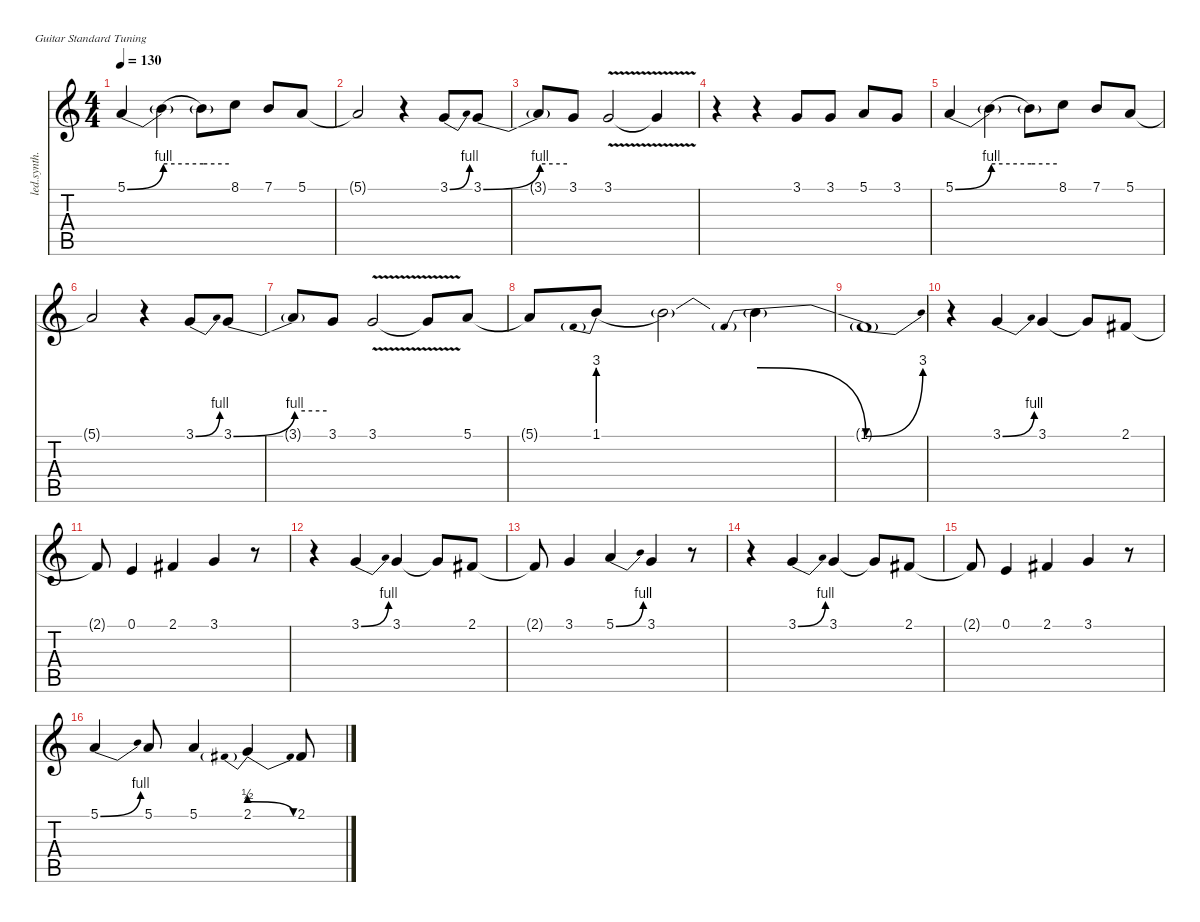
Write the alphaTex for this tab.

\defaultSystemsLayout 4
\hideDynamics
\bracketExtendMode nobrackets
\otherSystemsTrackNameOrientation horizontal
\track ("Lead Vocal" "led.synth.") {instrument lead2sawtooth}
\staff {score tabs}
\tuning (E4 B3 G3 D3 A2 E2)
\ts (4 4)
\tempo 130
\clef g2
\ks c
5.1{be (bend 0 0 60 4)}.4{dy f} 5.1{be (hold 0 4 60 4) t}.4 5.1{be (hold 0 4 60 4) t}.8 8.1.8 7.1.8 5.1.8 |
5.1{t}.2 r.4 3.1{be (bend 0 0 9.999999599999999 4)}.8 3.1{be (bend 0 0 60 4)}.8 |
3.1{be (hold 0 4 60 4) t}.8 3.1.8 3.1{v}.2 3.1{v t}.4 |
r.4 r.4 3.1.8 3.1.8 5.1.8 3.1.8 |
5.1{be (bend 0 0 60 4)}.4 5.1{be (hold 0 4 60 4) t}.4 5.1{be (hold 0 4 60 4) t}.8 8.1.8 7.1.8 5.1.8 |
5.1{t}.2 r.4 3.1{be (bend 0 0 9.999999599999999 4)}.8 3.1{be (bend 0 0 60 4)}.8 |
3.1{be (hold 0 4 60 4) t}.8 3.1.8 3.1{v}.2 3.1{v t}.8 5.1.8 |
5.1{t}.8 1.1{be (prebend 0 12 60 12)}.8 1.1{t}.2 1.1{be (prebendrelease 0 12 60 0) t}.4 |
1.1{be (bend 0 0 60 12) t}.1 |
r.4 3.1{be (bend 0 0 30 4)}.4 3.1.4 3.1{t}.8 2.1{acc #}.8 |
2.1{t acc #}.8 0.1.4 2.1{acc #}.4 3.1.4 r.8 |
r.4 3.1{be (bend 0 0 30 4)}.4 3.1.4 3.1{t}.8 2.1{acc #}.8 |
2.1{t acc #}.8 3.1.4 5.1{be (bend 0 0 30 4)}.4 3.1.4 r.8 |
r.4 3.1{be (bend 0 0 30 4)}.4 3.1.4 3.1{t}.8 2.1{acc #}.8 |
2.1{t acc #}.8 0.1.4 2.1{acc #}.4 3.1.4 r.8 |
5.1{be (bend 0 0 30 4)}.4 5.1.8 5.1.4 2.1{be (prebendrelease 0 2 39.999998399999996 0)}.4 2.1{acc #}.8
